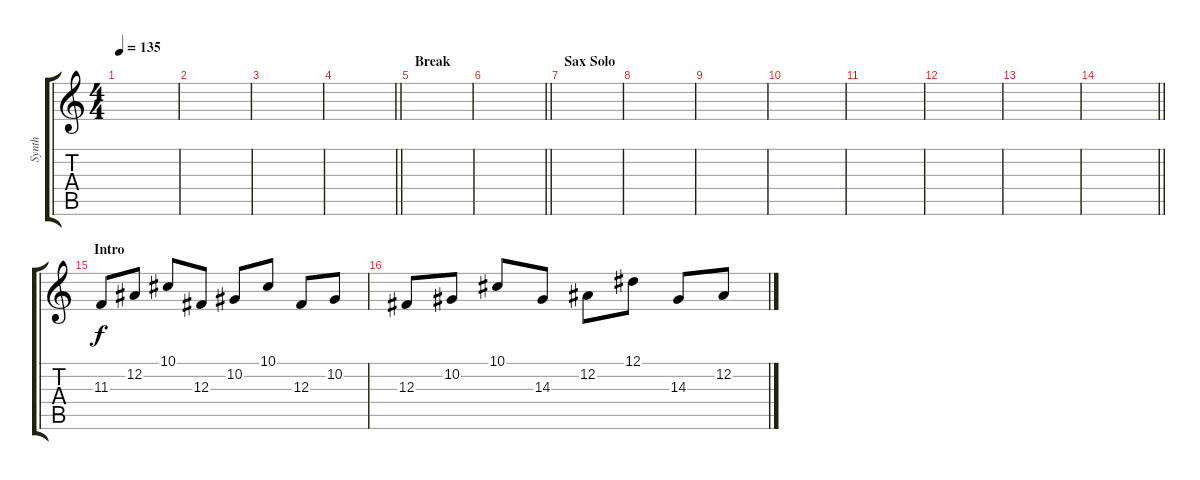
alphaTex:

\track ("Synth" "Synth") {instrument pad3polysynth}
\staff {score tabs}
\tuning (Eb4 Bb3 Gb3 Db3 Ab2 Eb2) {hide}
\ts (4 4)
\tempo 135
\clef g2
\ks c
|
|
|
\barLineRight lightlight
|
\section ("" "Break")
|
\barLineRight lightlight
|
\section ("" "Sax Solo")
|
|
|
|
|
|
|
\barLineRight lightlight
|
\section ("" "Intro")
11.3.8 12.2.8 10.1.8 12.3.8 10.2.8 10.1.8 12.3.8 10.2.8 |
12.3.8 10.2.8 10.1.8 14.3.8 12.2.8 12.1.8 14.3.8 12.2.8
